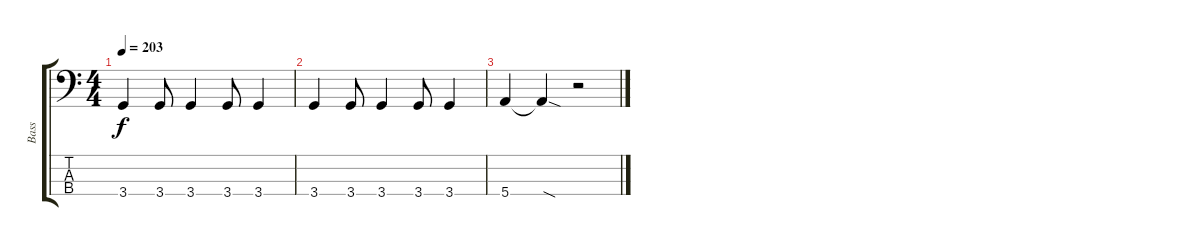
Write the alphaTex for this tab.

\track ("Bass" "Bass") {instrument electricbassfinger}
\staff {score tabs}
\tuning (G2 D2 A1 E1) {hide}
\ts (4 4)
\tempo 203
\clef f4
\ks c
3.4.4{dy f} 3.4.8 3.4.4 3.4.8 3.4.4 |
3.4.4 3.4.8 3.4.4 3.4.8 3.4.4 |
5.4.4 5.4{sod t}.4 r.2
